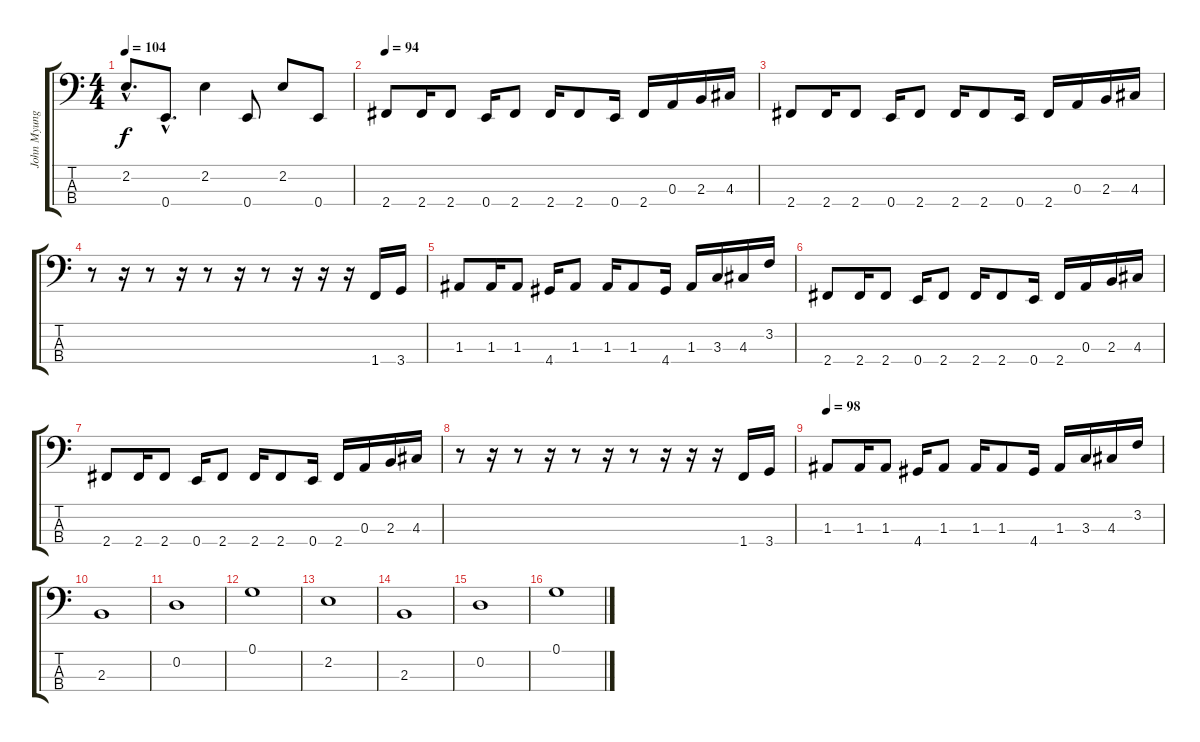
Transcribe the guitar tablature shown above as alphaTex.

\track ("John Myung" "John Myung") {instrument electricbassfinger}
\staff {score tabs}
\tuning (G2 D2 A1 E1) {hide}
\ts (4 4)
\tempo 104
\clef f4
\ks c
2.2{hac}.8{d dy f} 0.4{hac}.8{d} 2.2.4 0.4.8 2.2.8 0.4.8 |
\tempo 94
2.4.8 2.4.16 2.4.8 0.4.16 2.4.8 2.4.16 2.4.8 0.4.16 2.4.16 0.3.16 2.3.16 4.3.16 |
2.4.8 2.4.16 2.4.8 0.4.16 2.4.8 2.4.16 2.4.8 0.4.16 2.4.16 0.3.16 2.3.16 4.3.16 |
r.8 r.16 r.8 r.16 r.8 r.16 r.8 r.16 r.16 r.16 1.4.16 3.4.16 |
1.3.8 1.3.16 1.3.8 4.4.16 1.3.8 1.3.16 1.3.8 4.4.16 1.3.16 3.3.16 4.3.16 3.2.16 |
2.4.8 2.4.16 2.4.8 0.4.16 2.4.8 2.4.16 2.4.8 0.4.16 2.4.16 0.3.16 2.3.16 4.3.16 |
2.4.8 2.4.16 2.4.8 0.4.16 2.4.8 2.4.16 2.4.8 0.4.16 2.4.16 0.3.16 2.3.16 4.3.16 |
r.8 r.16 r.8 r.16 r.8 r.16 r.8 r.16 r.16 r.16 1.4.16 3.4.16 |
\tempo 98
1.3.8 1.3.16 1.3.8 4.4.16 1.3.8 1.3.16 1.3.8 4.4.16 1.3.16 3.3.16 4.3.16 3.2.16 |
2.3.1 |
0.2.1 |
0.1.1 |
2.2.1 |
2.3.1 |
0.2.1 |
0.1.1
